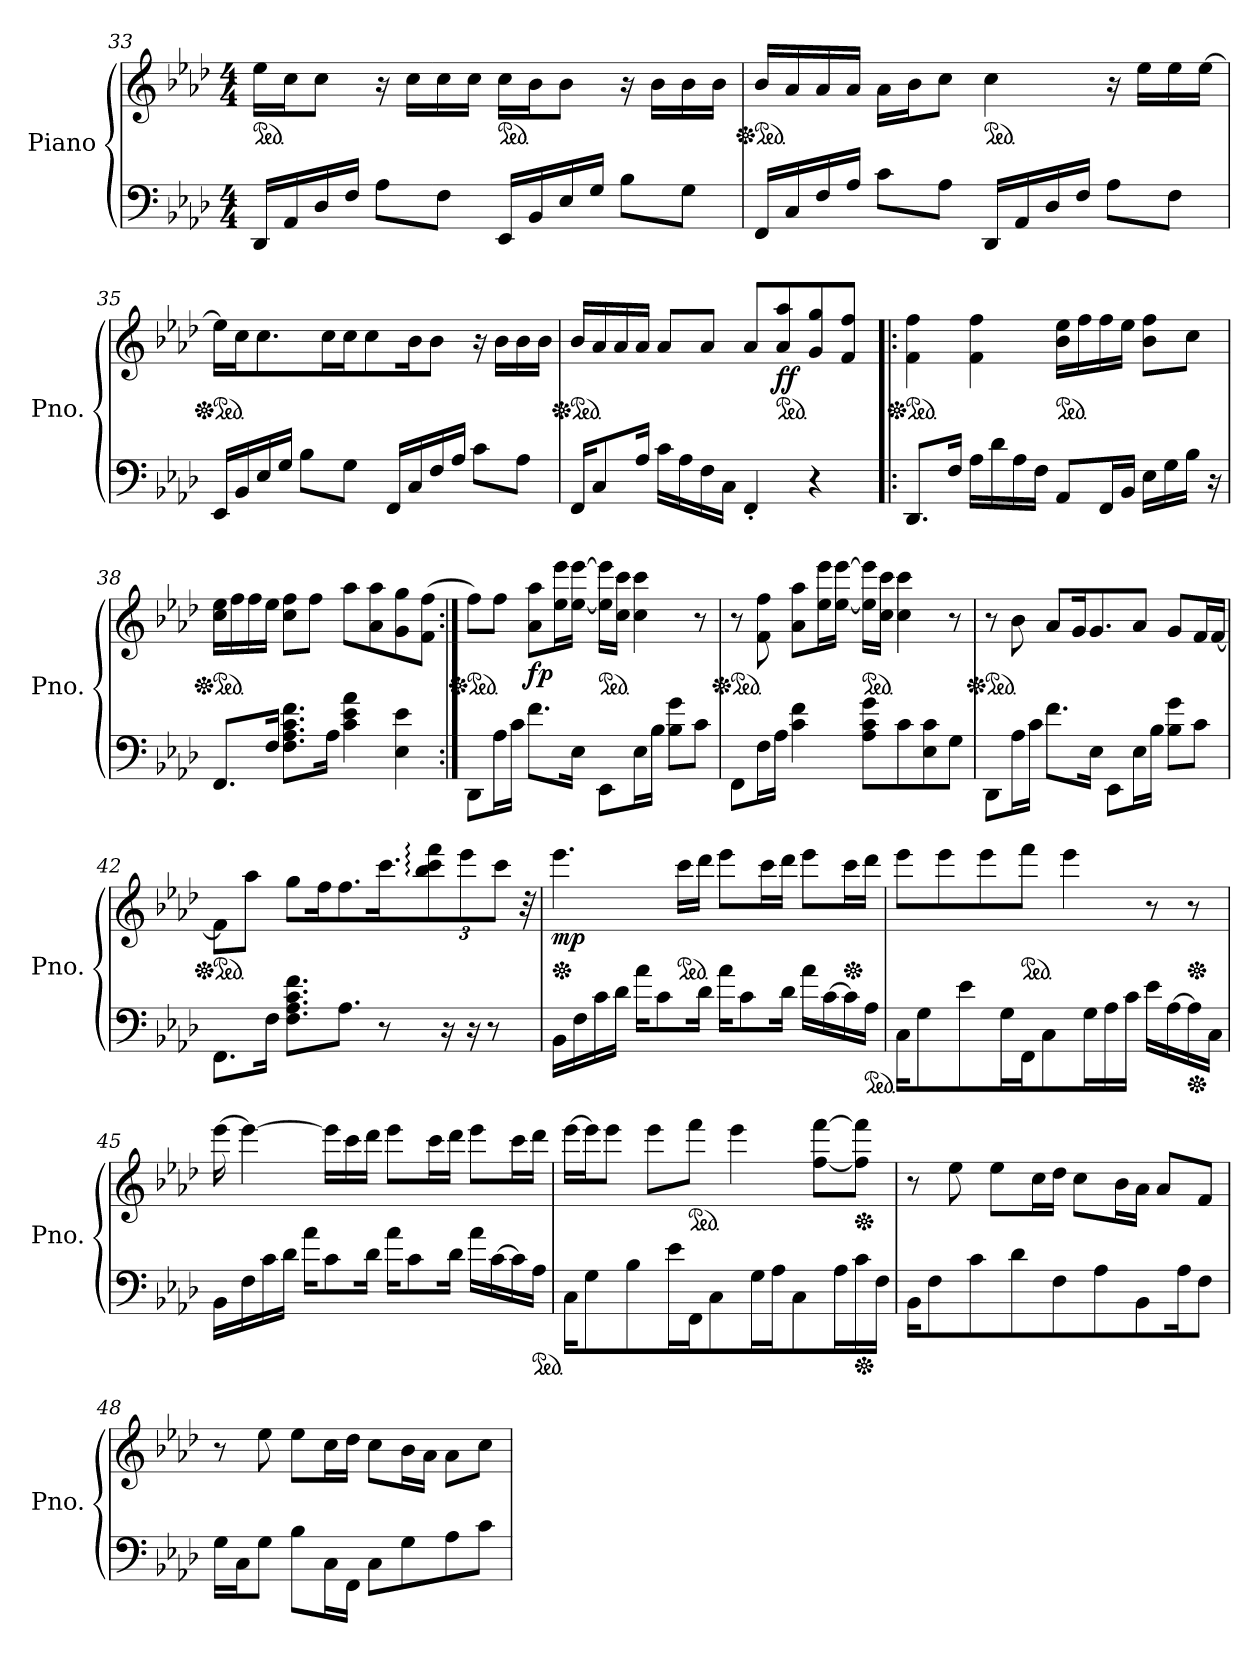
**kern	**kern	**dynam
*part1	*part1	*part1
*staff2	*staff1	*staff1/2
*I"Piano	*	*
*I'Pno.	*	*
*clefF4	*clefG2	*
*k[b-e-a-d-]	*k[b-e-a-d-]	*
*M4/4	*M4/4	*
*	*ped	*
=33	=33	=33
16DD-/LL	16ee-\LL	.
16AA-/	16cc\J	.
16D-/	8cc\J	.
16F/JJ	.	.
8A-\L	16r	.
.	16cc\LL	.
8F\J	16cc\	.
.	16cc\JJ	.
*	*ped	*
16EE-/LL	16cc\LL	.
16BB-/	16b-\J	.
16E-/	8b-\J	.
16G/JJ	.	.
8B-\L	16r	.
.	16b-\LL	.
8G\J	16b-\	.
.	16b-\JJ	.
=34	=34	=34
*	*Xped	*
*	*Xped	*
*	*ped	*
16FF/LL	16b-/LL	.
16C/	16a-/	.
16F/	16a-/	.
16A-/JJ	16a-/JJ	.
8c\L	16a-\LL	.
.	16b-\J	.
8A-\J	8cc\J	.
*	*ped	*
16DD-/LL	4cc\	.
16AA-/	.	.
16D-/	.	.
16F/JJ	.	.
8A-\L	16r	.
.	16ee-\LL	.
8F\J	16ee-\	.
.	[16ee-\JJ	.
!!LO:LB:g=z
=35	=35	=35
*	*Xped	*
*	*Xped	*
*	*ped	*
16EE-/LL	16ee-\LL]	.
16BB-/	16cc\J	.
16E-/	8.cc\	.
16G/JJ	.	.
8B-\L	.	.
.	16cc\L	.
8G\J	16cc\J	.
.	8cc\	.
16FF/LL	.	.
16C/	16b-\K	.
16F/	8b-\J	.
16A-/JJ	.	.
8c\L	16r	.
.	16b-\LL	.
8A-\J	16b-\	.
.	16b-\JJ	.
=36	=36	=36
*	*Xped	*
*	*ped	*
16FF/KL	16b-/LL	.
8C/	16a-/	.
.	16a-/	.
16A-/Jk	16a-/JJ	.
16c\LL	8a-/L	.
16A-\	.	.
16F\	8a-/J	.
16C\JJ	.	.
4FF'/	8a-/L	.
*	*ped	*
!	!	!LO:DY:b
.	8a-/ 8aa-/	ff
4r	8g/ 8gg/	.
.	8f/ 8ff/J	.
=37!|:	=37!|:	=37!|:
*	*Xped	*
*	*Xped	*
*	*ped	*
8.DD-/L	4f\ 4ff\	.
16F/Jk	.	.
16A-\LL	4f\ 4ff\	.
16d-\	.	.
16A-\	.	.
16F\JJ	.	.
*	*ped	*
8AA-/L	16b-\ 16ee-\LL	.
.	16ff\	.
16FF/L	16ff\	.
16BB-/JJ	16ee-\JJ	.
16E-\LL	8b-\ 8ff\L	.
16G\	.	.
16B-\JJ	8cc\J	.
16r	.	.
!!LO:LB:g=z
=38	=38	=38
*	*Xped	*
*	*Xped	*
*	*ped	*
8.FF/L	16cc\ 16ee-\LL	.
.	16ff\	.
.	16ff\	.
16F/Jk	16ee-\JJ	.
8.F\ 8.A-\ 8.c\ 8.f\L	8cc\ 8ff\L	.
.	8ff\J	.
16A-\Jk	.	.
4c\ 4e-\ 4a-\	8aa-\L	.
.	8a-\ 8aa-\	.
4E-\ 4e-\	8g\ 8gg\	.
.	(8f\ 8ff\J	.
=39:|!	=39:|!	=39:|!
*	*Xped	*
*	*ped	*
8DD-\L	8ff\L)	.
16A-\L	8ff\J	.
16c\JJ	.	.
!	!	!LO:DY:b
8.f\L	8a-\ 8aa-\L	fp
.	16ee-\ 16eee-\L	.
16E-\Jk	[16ee-\ [16eee-\JJ	.
*	*ped	*
8EE-\L	16ee-\] 16eee-\]LL	.
.	16cc\ 16ccc\JJ	.
16E-\L	4cc\ 4ccc\	.
16B-\JJ	.	.
8B-\ 8g\L	.	.
8c\J	8r	.
=40	=40	=40
*	*Xped	*
*	*Xped	*
*	*ped	*
8FF\L	8r	.
16F\L	8f\ 8ff\	.
16A-\JJ	.	.
4c\ 4f\	8a-\ 8aa-\L	.
.	16ee-\ 16eee-\L	.
.	[16ee-\ [16eee-\JJ	.
*	*ped	*
8A-\ 8c\ 8g\L	16ee-\] 16eee-\]LL	.
.	16cc\ 16ccc\JJ	.
8c\	4cc\ 4ccc\	.
8E-\ 8c\	.	.
8G\J	8r	.
!!LO:LB:g=z
=41	=41	=41
*	*Xped	*
*	*Xped	*
*	*ped	*
8DD-\L	8r	.
16A-\L	8b-\	.
16c\JJ	.	.
8.f\L	8a-/L	.
.	16g/K	.
16E-\Jk	8.g/	.
8EE-\L	.	.
16E-\L	8a-/J	.
16B-\JJ	.	.
8B-\ 8g\L	8g/L	.
8c\J	16f/L	.
.	[16f/JJ	.
=42	=42	=42
*	*Xped	*
*	*ped	*
8.FF\L	8f\L]	.
.	8aa-\J	.
16F\Jk	.	.
8.F\ 8.A-\ 8.c\ 8.f\L	8gg\L	.
.	16ff\K	.
8.A-\J	8.ff\	.
!	!	!LO:DY:b
!	!	!LO:DY:n=1:b
8r	16.ccc\K	mf mf
*	*Xbrackettup	*
.	12bb-\: 12ccc\: 12fff\:	.
16r	.	.
.	12eee-\	.
16r	.	.
8r	.	.
.	12ccc\J	.
.	32r	.
=43	=43	=43
*	*Xped	*
!	!	!LO:DY:b
16BB-\LL	4.eee-\	mp
16F\	.	.
16c\	.	.
16d-\JJ	.	.
16a-\KL	.	.
8c\	.	.
*	*ped	*
.	16ccc\LL	.
16d-\Jk	16ddd-\JJ	.
16a-\KL	8eee-\L	.
8c\	.	.
.	16ccc\L	.
16d-\Jk	16ddd-\JJ	.
16a-\LL	8eee-\L	.
[16c\	.	.
*	*Xped	*
16c\]	16ccc\L	.
*ped	*	*
16A-\JJ	16ddd-\JJ	.
!!LO:LB:g=z
=44	=44	=44
16C\KL	8eee-\L	.
8G\	.	.
.	8eee-\	.
8e-\	.	.
.	8eee-\	.
16G\L	.	.
*	*ped	*
16FF\J	8fff\J	.
8C\	.	.
.	4eee-\	.
16G\L	.	.
16A-\	.	.
16c\JJ	.	.
16e-\LL	8r	.
[16A-\	.	.
*Xped	*	*
*	*Xped	*
16A-\]	8r	.
16C\JJ	.	.
=45	=45	=45
16BB-\LL	[16eee-\	.
16F\	4eee-\_	.
16c\	.	.
16d-\JJ	.	.
16a-\KL	.	.
8c\	16eee-\LL]	.
.	16ccc\	.
16d-\Jk	16ddd-\JJ	.
16a-\KL	8eee-\L	.
8c\	.	.
.	16ccc\L	.
16d-\Jk	16ddd-\JJ	.
16a-\LL	8eee-\L	.
[16c\	.	.
16c\]	16ccc\L	.
*ped	*	*
16A-\JJ	16ddd-\JJ	.
!!LO:PB:g=z
=46	=46	=46
16C\KL	[16eee-\LL	.
8G\	16eee-\J]	.
.	8eee-\J	.
8B-\	.	.
.	8eee-\L	.
16e-\L	.	.
*	*ped	*
16FF\J	8fff\J	.
8C\	.	.
.	4eee-\	.
16G\L	.	.
16A-\J	.	.
8C\	.	.
.	[8ff\ [8fff\L	.
16A-\L	.	.
*Xped	*	*
*	*Xped	*
16c\	8ff\] 8fff\]J	.
16F\JJ	.	.
=47	=47	=47
16BB-\KL	8r	.
8F\	.	.
.	8ee-\	.
8c\	.	.
.	8ee-\L	.
8d-\	.	.
.	16cc\L	.
8F\	16dd-\JJ	.
.	8cc\L	.
8A-\	.	.
.	16b-\L	.
8BB-\	16a-\JJ	.
.	8a-/L	.
16A-\K	.	.
8F\J	8f/J	.
=48	=48	=48
16G\LL	8r	.
16C\J	.	.
8G\J	8ee-\	.
8B-\L	8ee-\L	.
16C\L	16cc\L	.
16FF\JJ	16dd-\JJ	.
8C\L	8cc\L	.
8G\	16b-\L	.
.	16a-\JJ	.
8A-\	8a-\L	.
8c\J	8cc\J	.
=	=	=
*-	*-	*-
